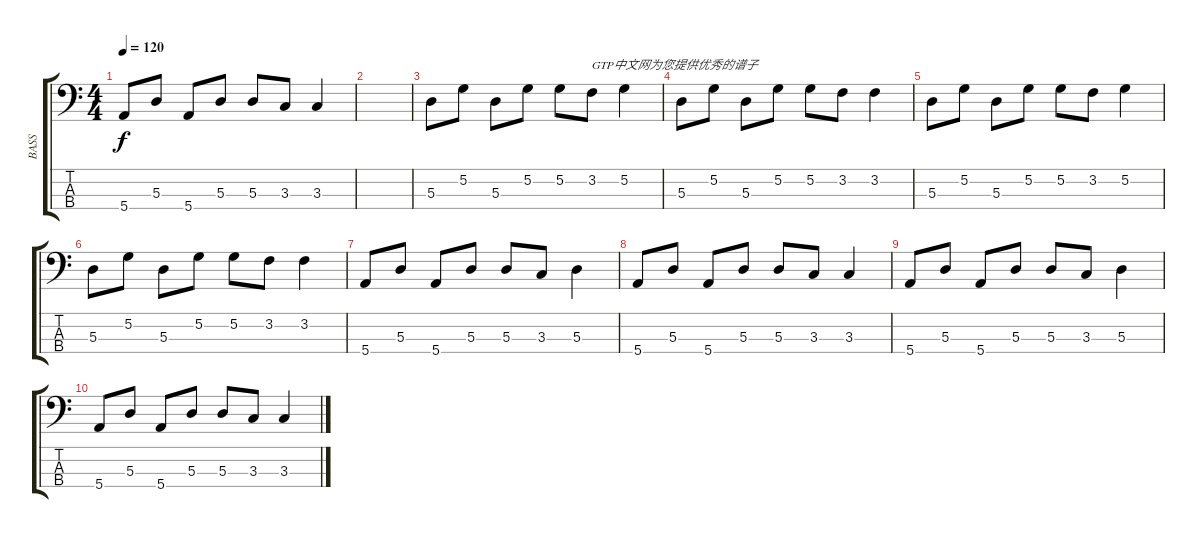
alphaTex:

\track ("BASS" "BASS") {instrument electricbasspick}
\staff {score tabs}
\tuning (G2 D2 A1 E1) {hide}
\ts (4 4)
\tempo 120
\clef f4
\ks c
5.4.8{dy f} 5.3.8 5.4.8 5.3.8 5.3.8 3.3.8 3.3.4 |
|
5.3.8 5.2.8 5.3.8 5.2.8 5.2.8 3.2.8{txt "GTP中文网为您提供优秀的谱子"} 5.2.4 |
5.3.8 5.2.8 5.3.8 5.2.8 5.2.8 3.2.8 3.2.4 |
5.3.8 5.2.8 5.3.8 5.2.8 5.2.8 3.2.8 5.2.4 |
5.3.8 5.2.8 5.3.8 5.2.8 5.2.8 3.2.8 3.2.4 |
5.4.8 5.3.8 5.4.8 5.3.8 5.3.8 3.3.8 5.3.4 |
5.4.8 5.3.8 5.4.8 5.3.8 5.3.8 3.3.8 3.3.4 |
5.4.8 5.3.8 5.4.8 5.3.8 5.3.8 3.3.8 5.3.4 |
5.4.8 5.3.8 5.4.8 5.3.8 5.3.8 3.3.8 3.3.4
